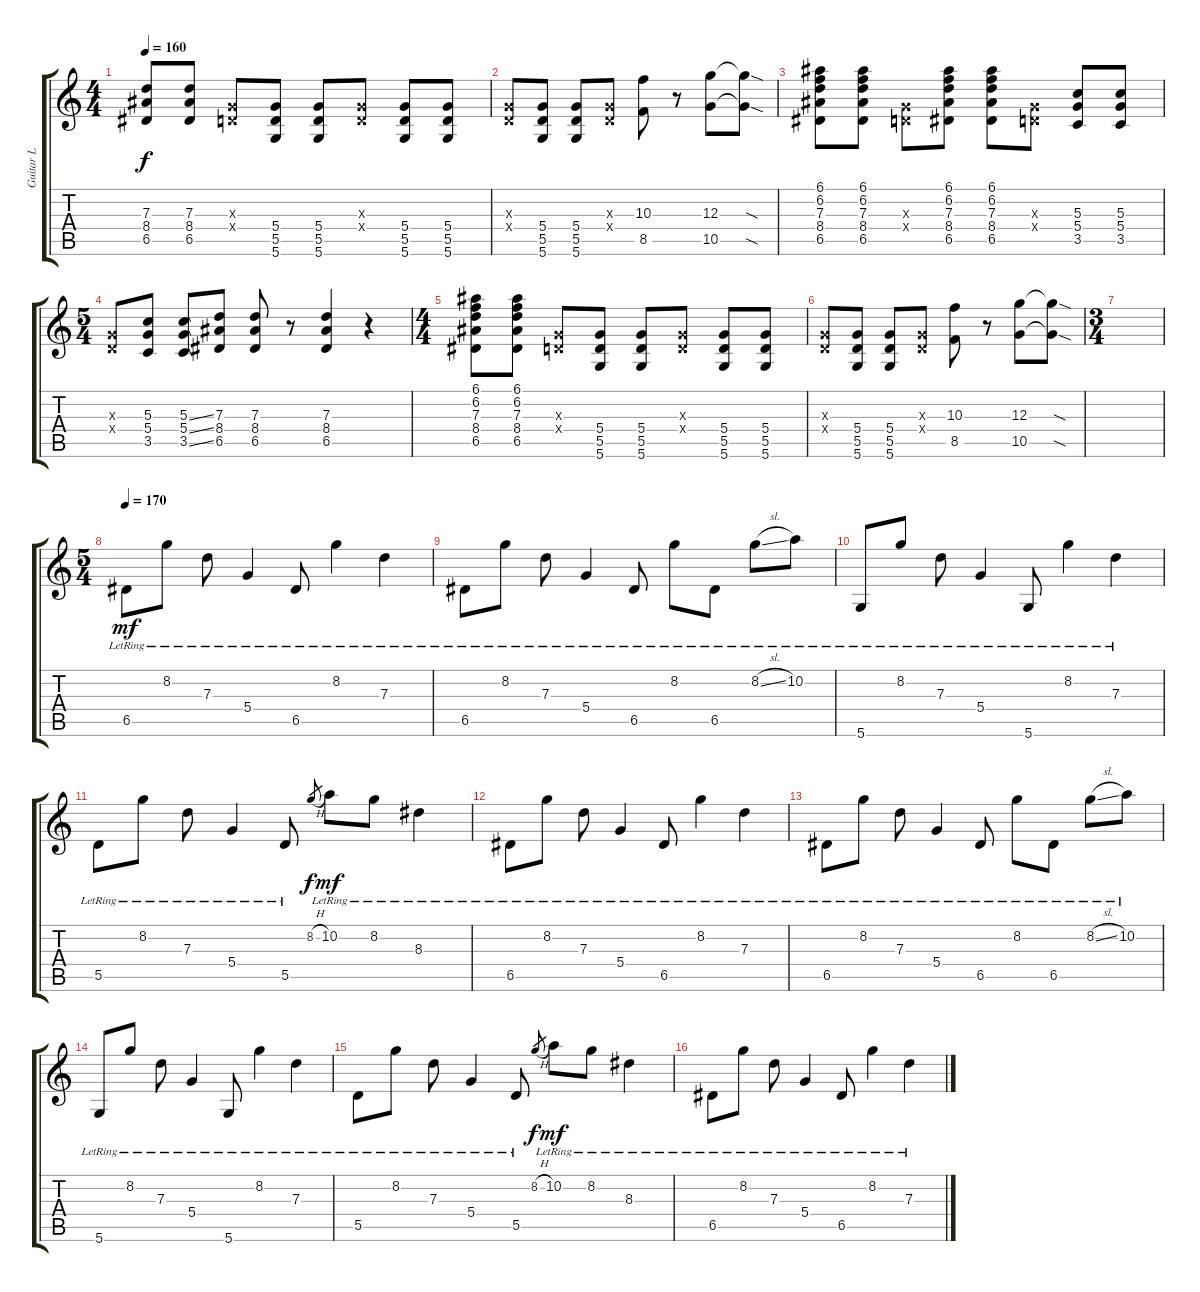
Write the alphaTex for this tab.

\track ("Guitar L" "Guitar L") {instrument distortionguitar}
\staff {score tabs}
\tuning (E4 B3 G3 D3 A2 D2) {hide}
\ts (4 4)
\tempo 160
\clef g2
\ks c
(7.3 8.4 6.5).8{dy f} (7.3 8.4 6.5).8 (0.3{x} 0.4{x}).8 (5.4 5.5 5.6).8 (5.4 5.5 5.6).8 (0.3{x} 0.4{x}).8 (5.4 5.5 5.6).8 (5.4 5.5 5.6).8 |
(0.3{x} 0.4{x}).8 (5.4 5.5 5.6).8 (5.4 5.5 5.6).8 (0.3{x} 0.4{x}).8 (10.3 8.5).8 r.8 (12.3 10.5).8 (12.3{sod t} 10.5{sod t}).8 |
(6.1 6.2 7.3 8.4 6.5).8 (6.1 6.2 7.3 8.4 6.5).8 (0.3{x} 0.4{x}).8 (6.1 6.2 7.3 8.4 6.5).8 (6.1 6.2 7.3 8.4 6.5).8 (0.3{x} 0.4{x}).8 (5.3 5.4 3.5).8 (5.3 5.4 3.5).8 |
\ts (5 4)
(0.3{x} 0.4{x}).8 (5.3 5.4 3.5).8 (5.3{ss} 5.4{ss} 3.5{ss}).8 (7.3 8.4 6.5).8 (7.3 8.4 6.5).8 r.8 (7.3 8.4 6.5).4 r.4 |
\ts (4 4)
(6.1 6.2 7.3 8.4 6.5).8 (6.1 6.2 7.3 8.4 6.5).8 (0.3{x} 0.4{x}).8 (5.4 5.5 5.6).8 (5.4 5.5 5.6).8 (0.3{x} 0.4{x}).8 (5.4 5.5 5.6).8 (5.4 5.5 5.6).8 |
(0.3{x} 0.4{x}).8 (5.4 5.5 5.6).8 (5.4 5.5 5.6).8 (0.3{x} 0.4{x}).8 (10.3 8.5).8 r.8 (12.3 10.5).8 (12.3{sod t} 10.5{sod t}).8 |
\ts (3 4)
|
\ts (5 4)
\tempo 170
6.5{lr}.8{dy mf} 8.2{lr}.8 7.3{lr}.8 5.4{lr}.4 6.5{lr}.8 8.2{lr}.4 7.3{lr}.4 |
6.5{lr}.8 8.2{lr}.8 7.3{lr}.8 5.4{lr}.4 6.5{lr}.8 8.2{lr}.8 6.5{lr}.8 8.2{sl lr}.8 10.2{lr}.8 |
5.6{lr}.8 8.2{lr}.8 7.3{lr}.8 5.4{lr}.4 5.6{lr}.8 8.2{lr}.4 7.3{lr}.4 |
5.5{lr}.8 8.2{lr}.8 7.3{lr}.8 5.4{lr}.4 5.5{lr}.8 8.2{h}.8{gr dy f} 10.2{lr}.8{dy mf} 8.2{lr}.8 8.3{lr}.4 |
6.5{lr}.8 8.2{lr}.8 7.3{lr}.8 5.4{lr}.4 6.5{lr}.8 8.2{lr}.4 7.3{lr}.4 |
6.5{lr}.8 8.2{lr}.8 7.3{lr}.8 5.4{lr}.4 6.5{lr}.8 8.2{lr}.8 6.5{lr}.8 8.2{sl lr}.8 10.2{lr}.8 |
5.6{lr}.8 8.2{lr}.8 7.3{lr}.8 5.4{lr}.4 5.6{lr}.8 8.2{lr}.4 7.3{lr}.4 |
5.5{lr}.8 8.2{lr}.8 7.3{lr}.8 5.4{lr}.4 5.5{lr}.8 8.2{h}.8{gr dy f} 10.2{lr}.8{dy mf} 8.2{lr}.8 8.3{lr}.4 |
6.5{lr}.8 8.2{lr}.8 7.3{lr}.8 5.4{lr}.4 6.5{lr}.8 8.2{lr}.4 7.3{lr}.4
